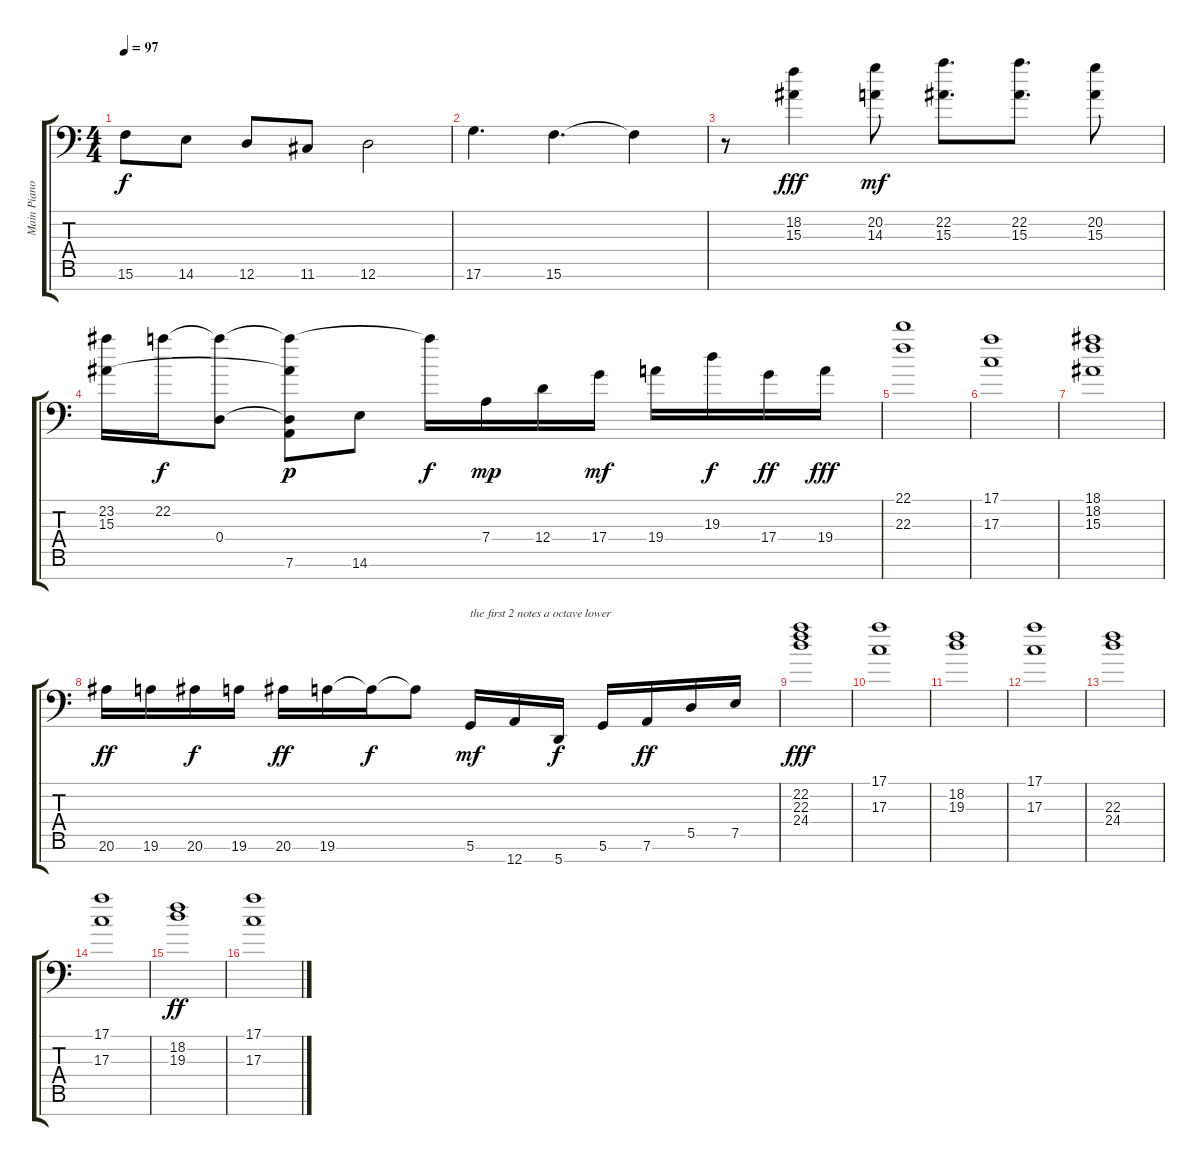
\track ("Main Piano 2" "Main Piano") {instrument electricgrandpiano}
\staff {score tabs}
\tuning (E4 B3 G3 D3 A2 D2 A1) {hide}
\ts (4 4)
\tempo 97
\clef f4
\ks c
15.6.8{dy f} 14.6.8 12.6.8 11.6.8 12.6.2 |
17.6.4{d} 15.6.4{d} 15.6{t}.4 |
r.8 (18.2 15.3).4{dy fff} (20.2 14.3).8{dy mf} (22.2 15.3).8{d} (22.2 15.3).8{d} (20.2 15.3).8 |
(23.2 15.3).16 22.2.16{dy f} (22.2{t} 0.4).8 (22.2{t} 15.3{t} 0.4{t} 7.6).8{dy p} 14.6.8 22.2{t}.16{dy f} 7.4.16{dy mp} 12.4.16 17.4.16{dy mf} 19.4.16 19.3.16{dy f} 17.4.16{dy ff} 19.4.16{dy fff} |
(22.1 22.3).1 |
(17.1 17.3).1 |
(18.1 18.2 15.3).1 |
20.6.16{dy ff} 19.6.16 20.6.16{dy f} 19.6.16 20.6.16{dy ff} 19.6.16 19.6{t}.16{dy f} 19.6{t}.8 5.6.16{txt "the first 2 notes a octave lower" dy mf} 12.7.16 5.7.16{dy f} 5.6.16 7.6.16{dy ff} 5.5.16 7.5.16 |
(22.2 22.3 24.4).1{dy fff} |
(17.1 17.3).1 |
(18.2 19.3).1 |
(17.1 17.3).1 |
(22.3 24.4).1 |
(17.1 17.3).1 |
(18.2 19.3).1{dy ff} |
(17.1 17.3).1
